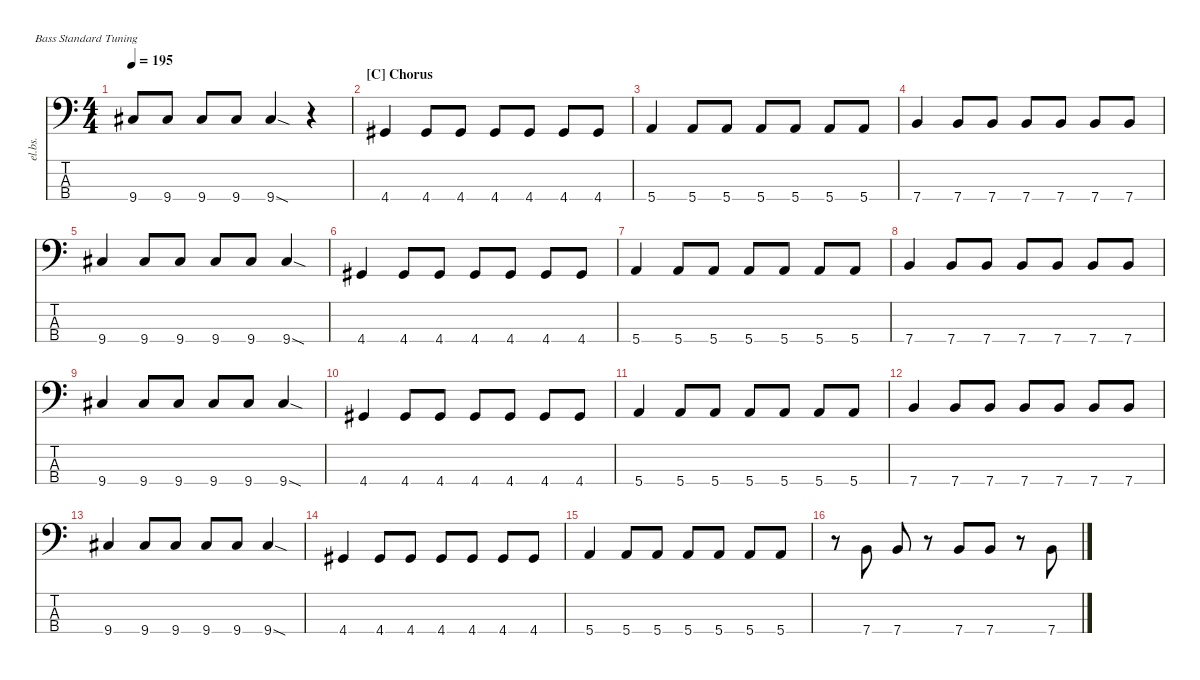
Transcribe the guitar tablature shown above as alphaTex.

\defaultSystemsLayout 4
\hideDynamics
\bracketExtendMode nobrackets
\track ("Electric Bass" "el.bs.") {mute instrument electricbassfinger}
\staff {score tabs}
\tuning (G2 D2 A1 E1)
\ts (4 4)
\tempo 195
\clef f4
\ks c
9.4{acc #}.8{dy mf beam Up} 9.4{acc #}.8{beam Up} 9.4{acc #}.8{beam Up} 9.4{acc #}.8{beam Up} 9.4{sod acc #}.4{beam Up} r.4{beam Down} |
\section ("C" "Chorus")
4.4{acc #}.4{beam Up} 4.4{acc #}.8{beam Up} 4.4{acc #}.8{beam Up} 4.4{acc #}.8{beam Up} 4.4{acc #}.8{beam Up} 4.4{acc #}.8{beam Up} 4.4{acc #}.8{beam Up} |
5.4.4{beam Up} 5.4.8{beam Up} 5.4.8{beam Up} 5.4.8{beam Up} 5.4.8{beam Up} 5.4.8{beam Up} 5.4.8{beam Up} |
7.4.4{beam Up} 7.4.8{beam Up} 7.4.8{beam Up} 7.4.8{beam Up} 7.4.8{beam Up} 7.4.8{beam Up} 7.4.8{beam Up} |
9.4{acc #}.4{beam Up} 9.4{acc #}.8{beam Up} 9.4{acc #}.8{beam Up} 9.4{acc #}.8{beam Up} 9.4{acc #}.8{beam Up} 9.4{sod acc #}.4{beam Up} |
4.4{acc #}.4{beam Up} 4.4{acc #}.8{beam Up} 4.4{acc #}.8{beam Up} 4.4{acc #}.8{beam Up} 4.4{acc #}.8{beam Up} 4.4{acc #}.8{beam Up} 4.4{acc #}.8{beam Up} |
5.4.4{beam Up} 5.4.8{beam Up} 5.4.8{beam Up} 5.4.8{beam Up} 5.4.8{beam Up} 5.4.8{beam Up} 5.4.8{beam Up} |
7.4.4{beam Up} 7.4.8{beam Up} 7.4.8{beam Up} 7.4.8{beam Up} 7.4.8{beam Up} 7.4.8{beam Up} 7.4.8{beam Up} |
9.4{acc #}.4{beam Up} 9.4{acc #}.8{beam Up} 9.4{acc #}.8{beam Up} 9.4{acc #}.8{beam Up} 9.4{acc #}.8{beam Up} 9.4{sod acc #}.4{beam Up} |
4.4{acc #}.4{beam Up} 4.4{acc #}.8{beam Up} 4.4{acc #}.8{beam Up} 4.4{acc #}.8{beam Up} 4.4{acc #}.8{beam Up} 4.4{acc #}.8{beam Up} 4.4{acc #}.8{beam Up} |
5.4.4{beam Up} 5.4.8{beam Up} 5.4.8{beam Up} 5.4.8{beam Up} 5.4.8{beam Up} 5.4.8{beam Up} 5.4.8{beam Up} |
7.4.4{beam Up} 7.4.8{beam Up} 7.4.8{beam Up} 7.4.8{beam Up} 7.4.8{beam Up} 7.4.8{beam Up} 7.4.8{beam Up} |
9.4{acc #}.4{beam Up} 9.4{acc #}.8{beam Up} 9.4{acc #}.8{beam Up} 9.4{acc #}.8{beam Up} 9.4{acc #}.8{beam Up} 9.4{sod acc #}.4{beam Up} |
4.4{acc #}.4{beam Up} 4.4{acc #}.8{beam Up} 4.4{acc #}.8{beam Up} 4.4{acc #}.8{beam Up} 4.4{acc #}.8{beam Up} 4.4{acc #}.8{beam Up} 4.4{acc #}.8{beam Up} |
5.4.4{beam Up} 5.4.8{beam Up} 5.4.8{beam Up} 5.4.8{beam Up} 5.4.8{beam Up} 5.4.8{beam Up} 5.4.8{beam Up} |
r.8{beam Down} 7.4.8{beam Up} 7.4.8{beam Up} r.8{beam Down} 7.4.8{beam Up} 7.4.8{beam Up} r.8{beam Down} 7.4.8{beam Up}
